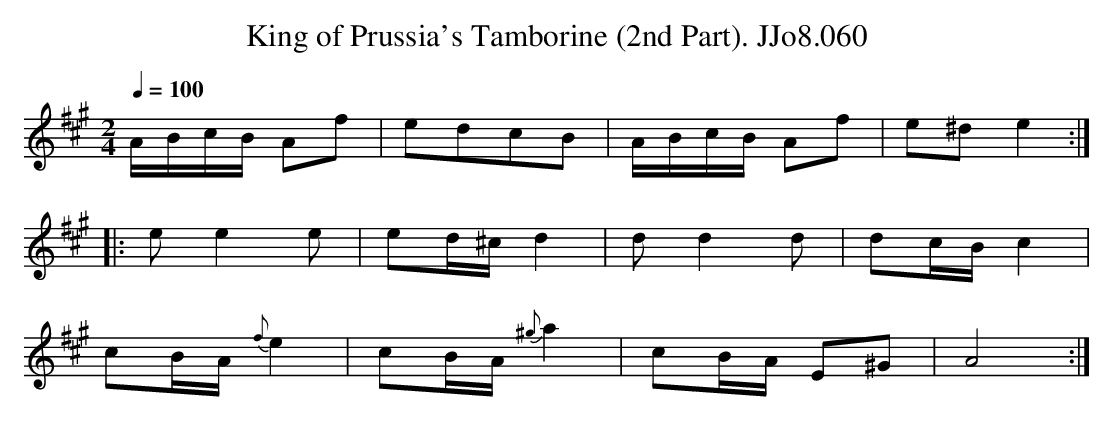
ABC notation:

X:1
T:King of Prussia's Tamborine (2nd Part). JJo8.060
M:2/4
L:1/8
Q:1/4=100
K:A
A/B/c/B/ Af|edcB|A/B/c/B/ Af|e^de2:|
|:ee2e|ed/^c/d2|dd2d|dc/B/c2|
cB/A/{f}e2|cB/A/ {^g}a2|cB/A/ E^G|A4:|
